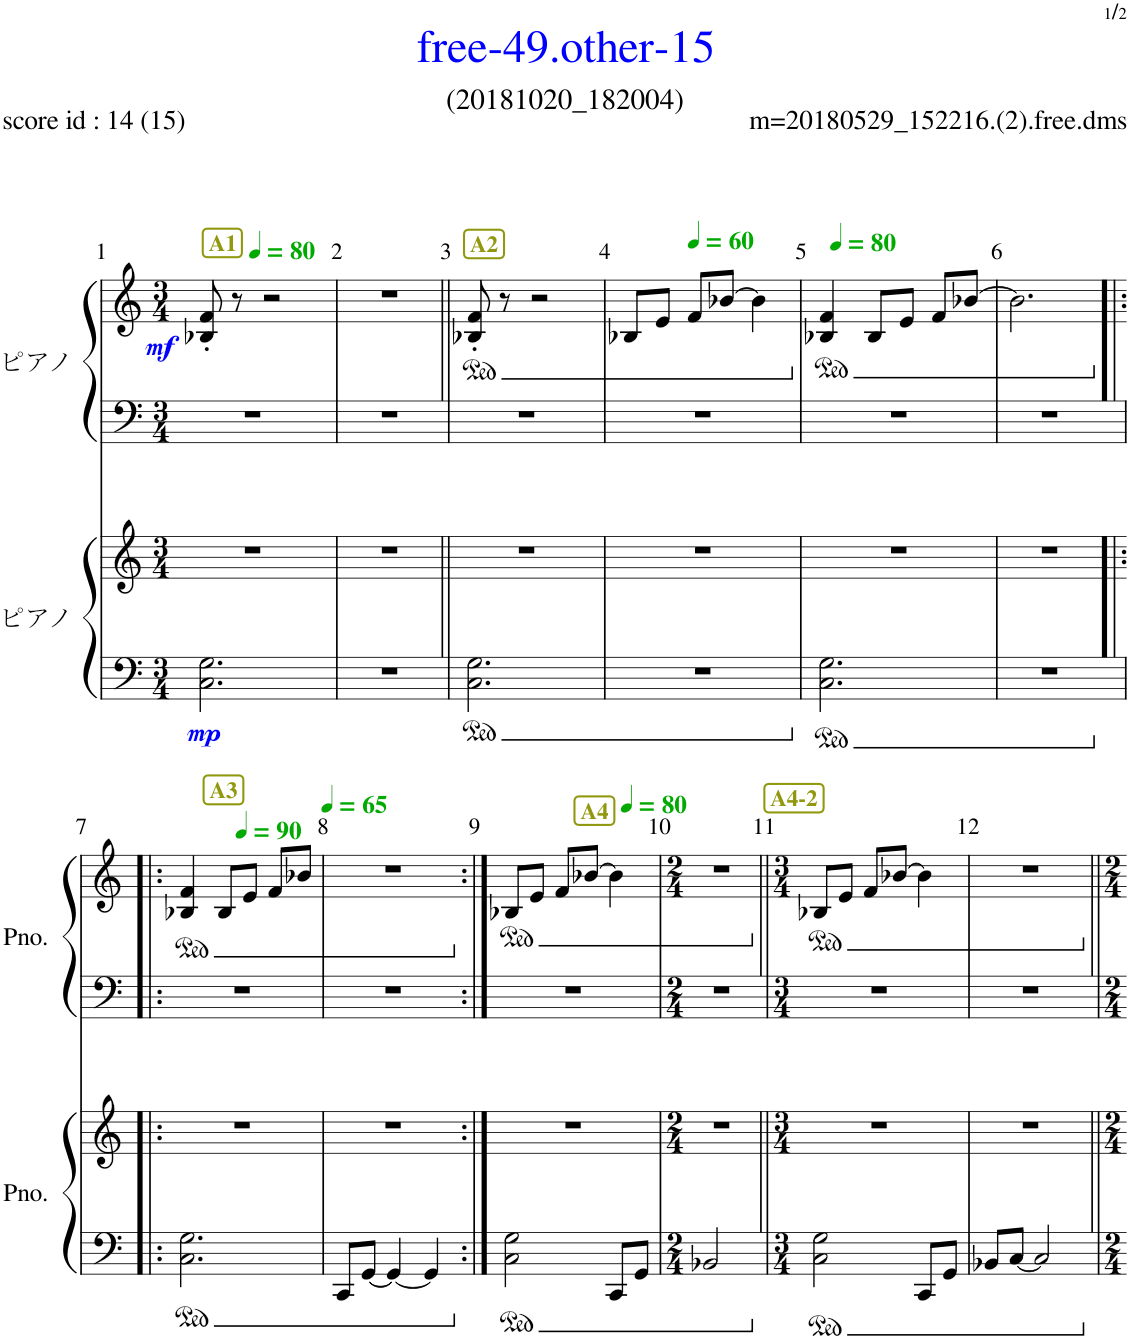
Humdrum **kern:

**kern	**kern	**dynam	**kern	**kern	**dynam
*part2	*part2	*part2	*part1	*part1	*part1
*staff4	*staff3	*staff3/4	*staff2	*staff1	*staff1/2
*I"ピアノ	*	*	*I"ピアノ	*	*
*clefF4	*clefG2	*	*clefF4	*clefG2	*
*k[]	*k[]	*	*k[]	*k[]	*
*M3/4	*M3/4	*	*M3/4	*M3/4	*
*MM80	*MM80	*	*MM80	*MM80	*
!!LO:REH:place=s1:a:B:cj:color=#91980E:fs=11:t=A1
=1	=1	=1	=1	=1	=1
!	!	!LO:DY:b=2	!	!	!LO:DY:b
2.C\ 2.G\	2.r	mp	2.r	8B-X/' 8f/'	mf
.	.	.	.	8r	.
.	.	.	.	2r	.
=2	=2	=2	=2	=2	=2
2.r	2.r	.	2.r	2.r	.
!!LO:REH:place=s1:a:B:cj:color=#91980E:fs=11:t=A2
=3||	=3||	=3||	=3||	=3||	=3||
*	*	*	*	*ped	*
2.C\ 2.G\	2.r	.	2.r	8B-X/' 8f/'	.
.	.	.	.	8r	.
.	.	.	.	2r	.
=4	=4	=4	=4	=4	=4
2.r	2.r	.	2.r	8B-X/L	.
.	.	.	.	8e/J	.
*	*	*	*	*MM60	*
.	.	.	.	8f/L	.
.	.	.	.	[8b-X/J	.
.	.	.	.	4b-\]	.
=5	=5	=5	=5	=5	=5
*	*	*	*	*Xped	*
*	*	*	*	*ped	*
*	*	*	*	*MM80	*
2.C\ 2.G\	2.r	.	2.r	4B-X/ 4f/	.
.	.	.	.	8B-/L	.
.	.	.	.	8e/J	.
.	.	.	.	8f/L	.
.	.	.	.	[8b-X/J	.
=6	=6	=6	=6	=6	=6
2.r	2.r	.	2.r	2.b-\]	.
!!LO:LB:g=z
=7!|:	=7!|:	=7!|:	=7!|:	=7!|:	=7!|:
!!LO:REH:place=s1:a:B:cj:color=#91980E:fs=11:t=A3
*	*	*	*	*Xped	*
*	*	*	*	*ped	*
*	*	*	*	*MM90	*
2.C\ 2.G\	2.r	.	2.r	4B-X/ 4f/	.
.	.	.	.	8B-/L	.
.	.	.	.	8e/J	.
.	.	.	.	8f/L	.
.	.	.	.	8b-X/J	.
=8	=8	=8	=8	=8	=8
*	*	*	*	*MM65	*
8CC/L	2.r	.	2.r	2.r	.
[8GG/J	.	.	.	.	.
4GG/_	.	.	.	.	.
4GG/]	.	.	.	.	.
=9:|!	=9:|!	=9:|!	=9:|!	=9:|!	=9:|!
!!LO:REH:place=s1:a:B:cj:color=#91980E:fs=11:t=A4
*	*	*	*	*Xped	*
*	*	*	*	*ped	*
*	*	*	*	*MM80	*
2C\ 2G\	2.r	.	2.r	8B-X/L	.
.	.	.	.	8e/J	.
.	.	.	.	8f/L	.
.	.	.	.	[8b-X/J	.
8CC/L	.	.	.	4b-\]	.
8GG/J	.	.	.	.	.
=10	=10	=10	=10	=10	=10
*M2/4	*M2/4	*	*M2/4	*M2/4	*
2BB-X/	2r	.	2r	2r	.
!!LO:REH:place=s1:a:B:cj:color=#91980E:fs=11:t=A4-2
=11||	=11||	=11||	=11||	=11||	=11||
*M3/4	*M3/4	*	*M3/4	*M3/4	*
*	*	*	*	*Xped	*
*	*	*	*	*ped	*
2C\ 2G\	2.r	.	2.r	8B-X/L	.
.	.	.	.	8e/J	.
.	.	.	.	8f/L	.
.	.	.	.	[8b-X/J	.
8CC/L	.	.	.	4b-\]	.
8GG/J	.	.	.	.	.
=12	=12	=12	=12	=12	=12
8BB-X/L	2.r	.	2.r	2.r	.
[8C/J	.	.	.	.	.
2C/]	.	.	.	.	.
*	*	*	*	*Xped	*
=||	=||	=||	=||	=||	=||
*-	*-	*-	*-	*-	*-
